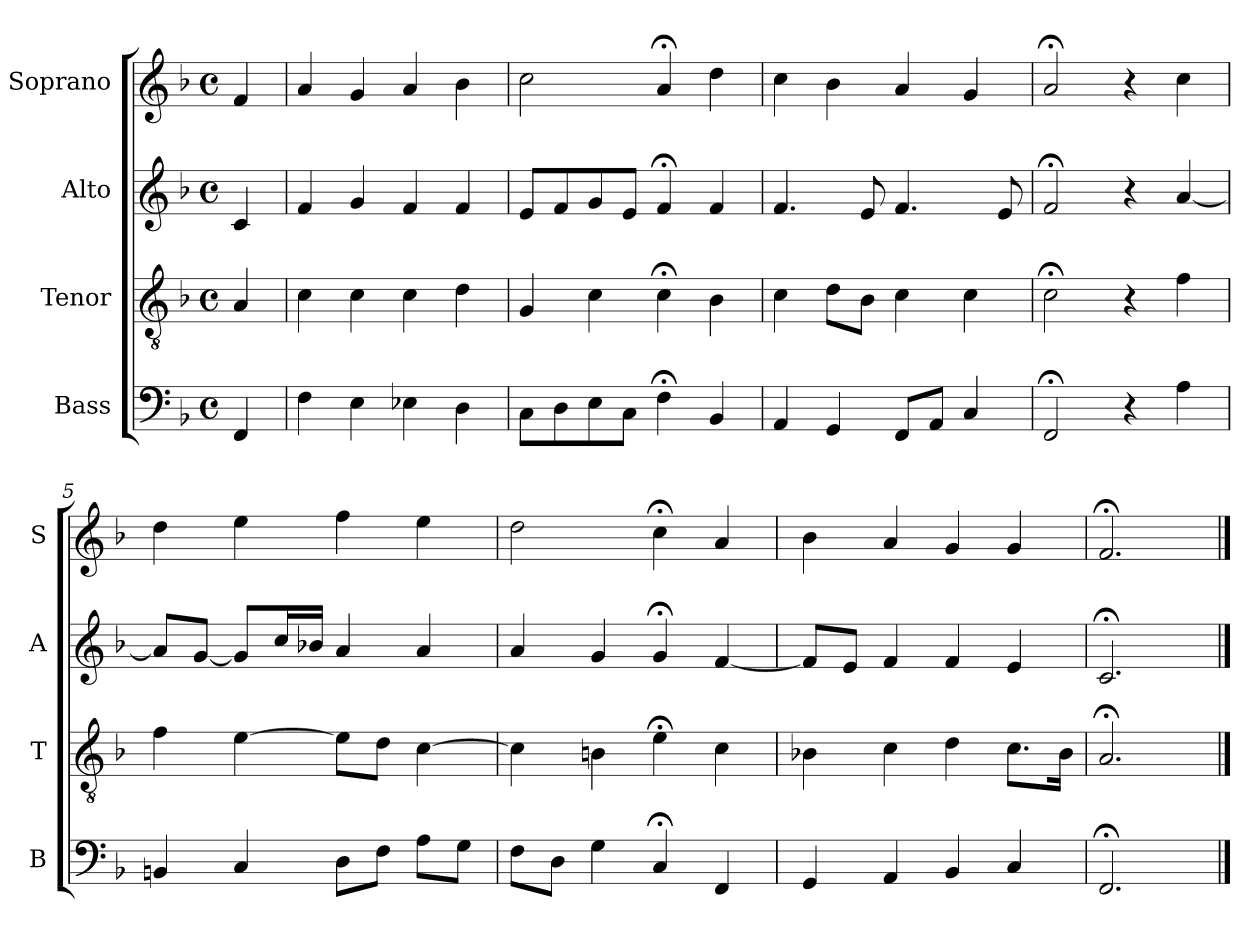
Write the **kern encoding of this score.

**kern	**kern	**kern	**kern
*part4	*part3	*part2	*part1
*staff4	*staff3	*staff2	*staff1
*I"Bass	*I"Tenor	*I"Alto	*I"Soprano
*I'B	*I'T	*I'A	*I'S
*clefF4	*clefGv2	*clefG2	*clefG2
*k[b-]	*k[b-]	*k[b-]	*k[b-]
*F:	*F:	*F:	*F:
*M4/4	*M4/4	*M4/4	*M4/4
*met(c)	*met(c)	*met(c)	*met(c)
*MM100	*MM100	*MM100	*MM100
=	=	=	=
4FF	4A	4c	4f
=1	=1	=1	=1
4F	4c	4f	4a
4E	4c	4g	4g
4E-X	4c	4f	4a
4D	4d	4f	4b-
=2	=2	=2	=2
8CL	4G	8eL	2cc
8D	.	8f	.
8E	4c	8g	.
8CJ	.	8eJ	.
4F;<	4c;<	4f;<	4a;<
4BB-	4B-	4f	4dd
=3	=3	=3	=3
4AA	4c	4.f	4cc
4GG	8dL	.	4b-
.	8B-J	8e	.
8FFL	4c	4.f	4a
8AAJ	.	.	.
4C	4c	.	4g
.	.	8e	.
=4	=4	=4	=4
2FF;<	2c;<	2f;<	2a;<
4r	4r	4r	4r
4A	4f	[4a	4cc
=5	=5	=5	=5
4BBn	4f	8aL]	4dd
.	.	[8gJ	.
4C	[4e	8gL]	4ee
.	.	16ccL	.
.	.	16b-XJJ	.
8DL	8eL]	4a	4ff
8FJ	8dJ	.	.
8AL	[4c	4a	4ee
8GJ	.	.	.
=6	=6	=6	=6
8FL	4c]	4a	2dd
8DJ	.	.	.
4G	4Bn	4g	.
4C;<	4e;<	4g;<	4cc;<
4FF	4c	[4f	4a
=7	=7	=7	=7
4GG	4B-X	8fL]	4b-
.	.	8eJ	.
4AA	4c	4f	4a
4BB-	4d	4f	4g
4C	8.cL	4e	4g
.	16B-Jk	.	.
=8	=8	=8	=8
2.FF;<	2.A;<	2.c;<	2.f;<
==	==	==	==
*-	*-	*-	*-
